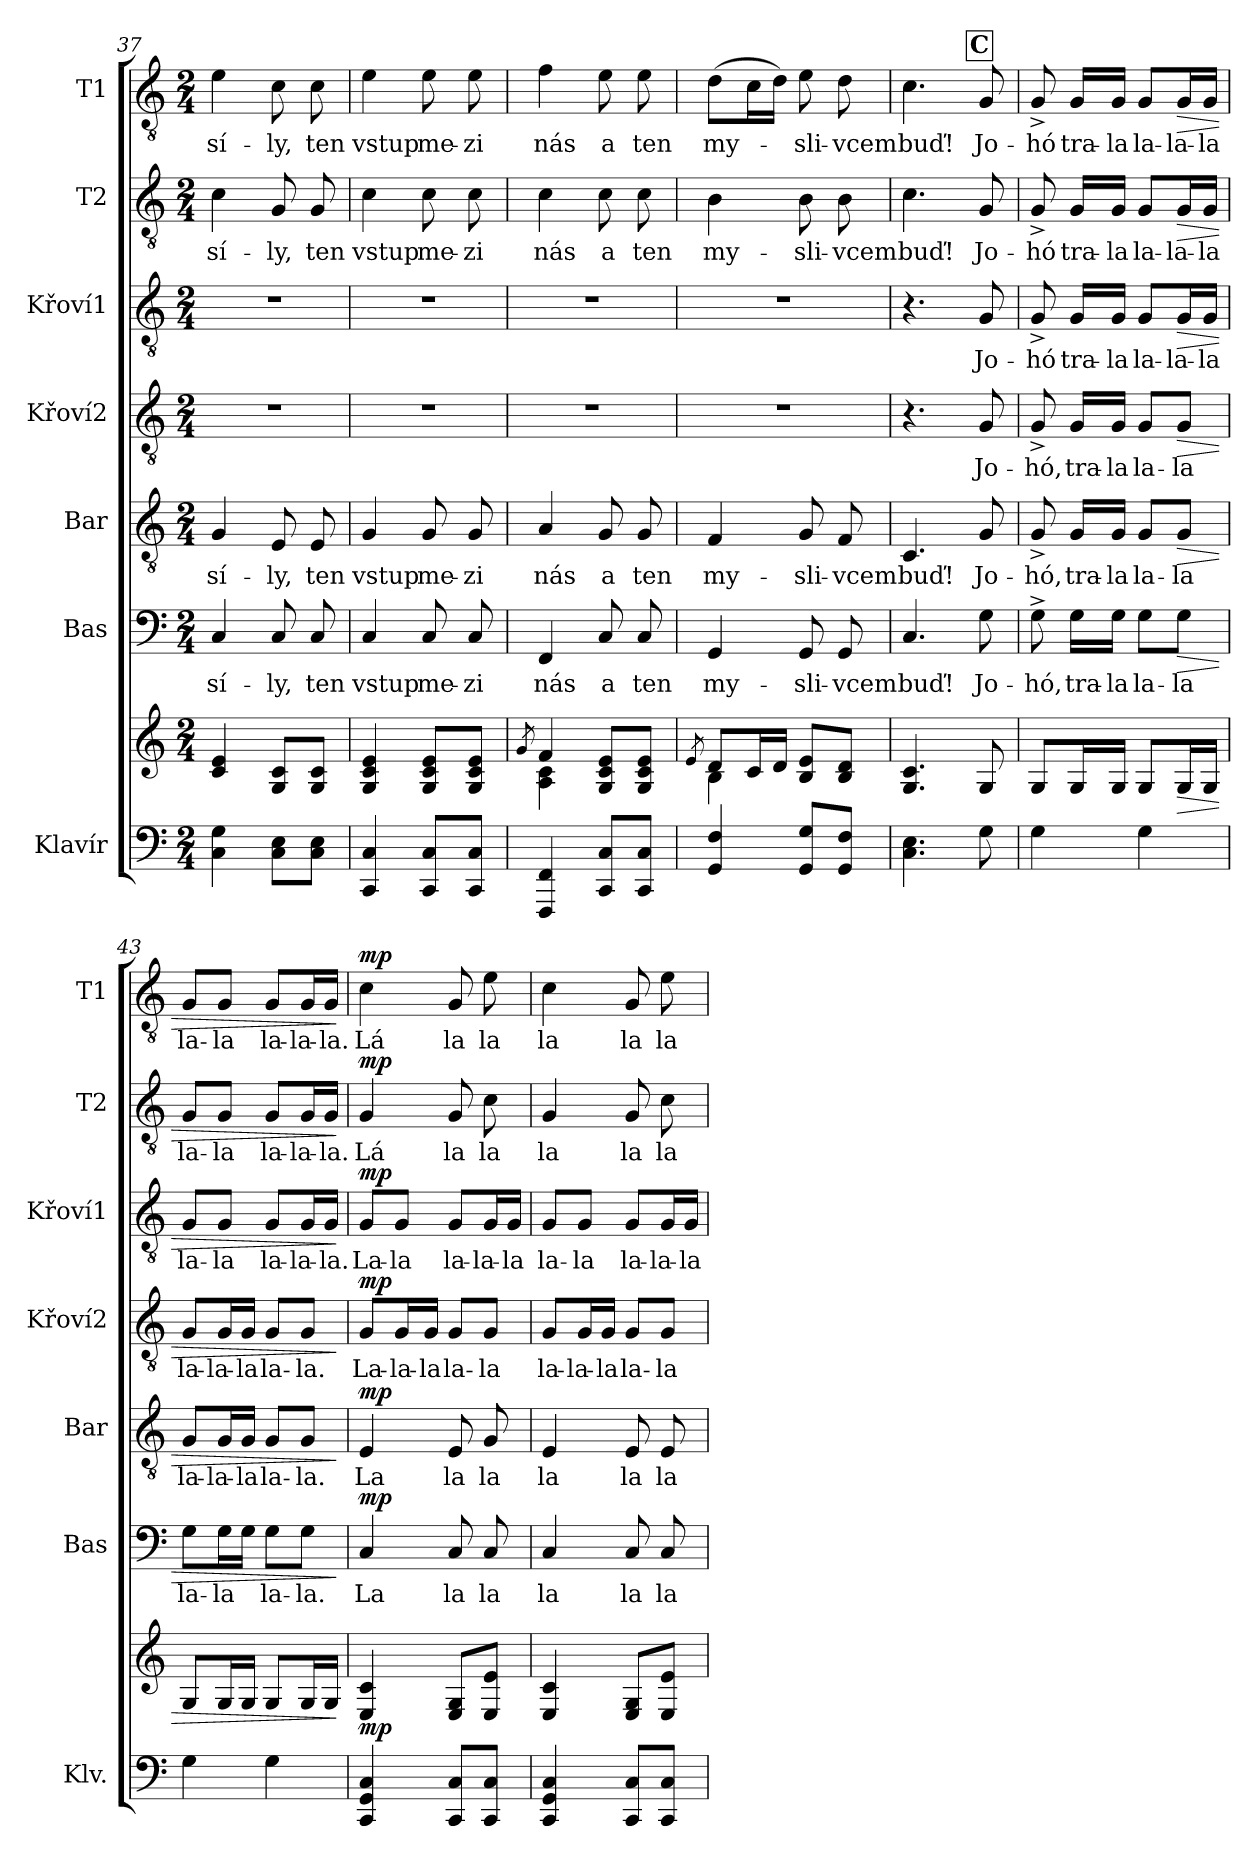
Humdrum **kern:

**kern	**kern	**dynam	**kern	**text	**dynam	**kern	**text	**dynam	**kern	**text	**dynam	**kern	**text	**dynam	**kern	**text	**dynam	**kern	**text	**dynam
*part7	*part7	*part7	*part6	*part6	*part6	*part5	*part5	*part5	*part4	*part4	*part4	*part3	*part3	*part3	*part2	*part2	*part2	*part1	*part1	*part1
*staff8	*staff7	*staff7/8	*staff6	*staff6	*staff6	*staff5	*staff5	*staff5	*staff4	*staff4	*staff4	*staff3	*staff3	*staff3	*staff2	*staff2	*staff2	*staff1	*staff1	*staff1
*I"Klavír	*	*	*I"Bas	*	*	*I"Bar	*	*	*I"Křoví2	*	*	*I"Křoví1	*	*	*I"T2	*	*	*I"T1	*	*
*I'Klv.	*	*	*I'Bas	*	*	*I'Bar	*	*	*I'Křoví2	*	*	*I'Křoví1	*	*	*I'T2	*	*	*I'T1	*	*
*clefF4	*clefG2	*	*clefF4	*	*	*clefGv2	*	*	*clefGv2	*	*	*clefGv2	*	*	*clefGv2	*	*	*clefGv2	*	*
*k[]	*k[]	*	*k[]	*	*	*k[]	*	*	*k[]	*	*	*k[]	*	*	*k[]	*	*	*k[]	*	*
*M2/4	*M2/4	*	*M2/4	*	*	*M2/4	*	*	*M2/4	*	*	*M2/4	*	*	*M2/4	*	*	*M2/4	*	*
=37	=37	=37	=37	=37	=37	=37	=37	=37	=37	=37	=37	=37	=37	=37	=37	=37	=37	=37	=37	=37
4C\ 4G\	4c/ 4e/	.	4C/	sí-	.	4G/	sí-	.	2r	.	.	2r	.	.	4c\	sí-	.	4e\	sí-	.
8C\ 8E\L	8G/ 8c/L	.	8C/	-ly,	.	8E/	-ly,	.	.	.	.	.	.	.	8G/	-ly,	.	8c\	-ly,	.
8C\ 8E\J	8G/ 8c/J	.	8C/	ten	.	8E/	ten	.	.	.	.	.	.	.	8G/	ten	.	8c\	ten	.
=38	=38	=38	=38	=38	=38	=38	=38	=38	=38	=38	=38	=38	=38	=38	=38	=38	=38	=38	=38	=38
4CC/ 4C/	4G/ 4c/ 4e/	.	4C/	vstup	.	4G/	vstup	.	2r	.	.	2r	.	.	4c\	vstup	.	4e\	vstup	.
8CC/ 8C/L	8G/ 8c/ 8e/L	.	8C/	me-	.	8G/	me-	.	.	.	.	.	.	.	8c\	me-	.	8e\	me-	.
8CC/ 8C/J	8G/ 8c/ 8e/J	.	8C/	-zi	.	8G/	-zi	.	.	.	.	.	.	.	8c\	-zi	.	8e\	-zi	.
=39	=39	=39	=39	=39	=39	=39	=39	=39	=39	=39	=39	=39	=39	=39	=39	=39	=39	=39	=39	=39
.	8qg/	.	.	.	.	.	.	.	.	.	.	.	.	.	.	.	.	.	.	.
*	*^	*	*	*	*	*	*	*	*	*	*	*	*	*	*	*	*	*	*	*
4FFF/ 4FF/	4f/	4A\ 4c\	.	4FF/	nás	.	4A/	nás	.	2r	.	.	2r	.	.	4c\	nás	.	4f\	nás	.
8CC/ 8C/L	8G/ 8c/ 8e/L	4ryy	.	8C/	a	.	8G/	a	.	.	.	.	.	.	.	8c\	a	.	8e\	a	.
8CC/ 8C/J	8G/ 8c/ 8e/J	.	.	8C/	ten	.	8G/	ten	.	.	.	.	.	.	.	8c\	ten	.	8e\	ten	.
!!LO:LB:g=z
=40	=40	=40	=40	=40	=40	=40	=40	=40	=40	=40	=40	=40	=40	=40	=40	=40	=40	=40	=40	=40	=40
.	8qe/	.	.	.	.	.	.	.	.	.	.	.	.	.	.	.	.	.	.	.	.
4GG/ 4F/	8d/L	4B\	.	4GG/	my-	.	4F/	my-	.	2r	.	.	2r	.	.	4B\	my-	.	(8d\L	my-	.
.	16c/L	.	.	.	.	.	.	.	.	.	.	.	.	.	.	.	.	.	16c\L	.	.
.	16d/JJ	.	.	.	.	.	.	.	.	.	.	.	.	.	.	.	.	.	16d\JJ)	.	.
8GG/ 8G/L	8B/ 8e/L	4ryy	.	8GG/	-sli-	.	8G/	-sli-	.	.	.	.	.	.	.	8B\	-sli-	.	8e\	-sli-	.
8GG/ 8F/J	8B/ 8d/J	.	.	8GG/	-vcem	.	8F/	-vcem	.	.	.	.	.	.	.	8B\	-vcem	.	8d\	-vcem	.
*	*v	*v	*	*	*	*	*	*	*	*	*	*	*	*	*	*	*	*	*	*	*
!!LO:REH:place=s1:a:B:fs=14:t=C:qo=1.5
=41	=41	=41	=41	=41	=41	=41	=41	=41	=41	=41	=41	=41	=41	=41	=41	=41	=41	=41	=41	=41
4.C\ 4.E\	4.G/ 4.c/	.	4.C/	buď!	.	4.C/	buď!	.	4.r	.	.	4.r	.	.	4.c\	buď!	.	4.c\	buď!	.
8G\	8G/	.	8G\	Jo-	.	8G/	Jo-	.	8G/	Jo-	.	8G/	Jo-	.	8G/	Jo-	.	8G/	Jo-	.
=42	=42	=42	=42	=42	=42	=42	=42	=42	=42	=42	=42	=42	=42	=42	=42	=42	=42	=42	=42	=42
4G\	8G/L	.	8G^\	-hó,	.	8G^/	-hó,	.	8G^/	-hó,	.	8G^/	-hó	.	8G^/	-hó	.	8G^/	-hó	.
.	16G/L	.	16G\LL	tra-	.	16G/LL	tra-	.	16G/LL	tra-	.	16G/LL	tra-	.	16G/LL	tra-	.	16G/LL	tra-	.
.	16G/JJ	.	16G\JJ	-la	.	16G/JJ	-la	.	16G/JJ	-la	.	16G/JJ	-la	.	16G/JJ	-la	.	16G/JJ	-la	.
4G\	8G/L	.	8G\L	la-	.	8G/L	la-	.	8G/L	la-	.	8G/L	la-	.	8G/L	la-	.	8G/L	la-	.
!	!	!LO:HP:b	!	!	!LO:HP:b	!	!	!LO:HP:b	!	!	!LO:HP:b	!	!	!LO:HP:b	!	!	!LO:HP:b	!	!	!LO:HP:b
.	16G/L	>	8G\J	-la	>	8G/J	-la	>	8G/J	-la	>	16G/L	-la-	>	16G/L	-la-	>	16G/L	-la-	>
.	16G/JJ	.	.	.	.	.	.	.	.	.	.	16G/JJ	-la	.	16G/JJ	-la	.	16G/JJ	-la	.
=43	=43	=43	=43	=43	=43	=43	=43	=43	=43	=43	=43	=43	=43	=43	=43	=43	=43	=43	=43	=43
4G\	8G/L	.	8G\L	la-	.	8G/L	la-	.	8G/L	la-	.	8G/L	la-	.	8G/L	la-	.	8G/L	la-	.
.	16G/L	.	16G\L	-la	.	16G/L	-la-	.	16G/L	-la-	.	8G/J	-la	.	8G/J	-la	.	8G/J	-la	.
.	16G/JJ	.	16G\JJ	.	.	16G/JJ	-la	.	16G/JJ	-la	.	.	.	.	.	.	.	.	.	.
4G\	8G/L	.	8G\L	la-	.	8G/L	la-	.	8G/L	la-	.	8G/L	la-	.	8G/L	la-	.	8G/L	la-	.
.	16G/L	.	8G\J	-la.	.	8G/J	-la.	.	8G/J	-la.	.	16G/L	-la-	.	16G/L	-la-	.	16G/L	-la-	.
.	16G/JJ	.	.	.	.	.	.	.	.	.	.	16G/JJ	-la.	.	16G/JJ	-la.	.	16G/JJ	-la.	.
.	.	]	.	.	]	.	.	]	.	.	]	.	.	]	.	.	]	.	.	]
=44	=44	=44	=44	=44	=44	=44	=44	=44	=44	=44	=44	=44	=44	=44	=44	=44	=44	=44	=44	=44
!	!	!LO:DY:b	!	!	!LO:DY:a	!	!	!LO:DY:a	!	!	!LO:DY:a	!	!	!LO:DY:a	!	!	!LO:DY:a	!	!	!LO:DY:a
4CC/ 4GG/ 4C/	4E/ 4c/	mp	4C/	La	mp	4E/	La	mp	8G/L	La-	mp	8G/L	La-	mp	4G/	Lá	mp	4c\	Lá	mp
.	.	.	.	.	.	.	.	.	16G/L	-la-	.	8G/J	-la	.	.	.	.	.	.	.
.	.	.	.	.	.	.	.	.	16G/JJ	-la	.	.	.	.	.	.	.	.	.	.
8CC/ 8C/L	8E/ 8G/L	.	8C/	la	.	8E/	la	.	8G/L	la-	.	8G/L	la-	.	8G/	la	.	8G/	la	.
8CC/ 8C/J	8E/ 8e/J	.	8C/	la	.	8G/	la	.	8G/J	-la	.	16G/L	-la-	.	8c\	la	.	8e\	la	.
.	.	.	.	.	.	.	.	.	.	.	.	16G/JJ	-la	.	.	.	.	.	.	.
=45	=45	=45	=45	=45	=45	=45	=45	=45	=45	=45	=45	=45	=45	=45	=45	=45	=45	=45	=45	=45
4CC/ 4GG/ 4C/	4E/ 4c/	.	4C/	la	.	4E/	la	.	8G/L	la-	.	8G/L	la-	.	4G/	la	.	4c\	la	.
.	.	.	.	.	.	.	.	.	16G/L	-la-	.	8G/J	-la	.	.	.	.	.	.	.
.	.	.	.	.	.	.	.	.	16G/JJ	-la	.	.	.	.	.	.	.	.	.	.
8CC/ 8C/L	8E/ 8G/L	.	8C/	la	.	8E/	la	.	8G/L	la-	.	8G/L	la-	.	8G/	la	.	8G/	la	.
8CC/ 8C/J	8E/ 8e/J	.	8C/	la	.	8E/	la	.	8G/J	-la	.	16G/L	-la-	.	8c\	la	.	8e\	la	.
.	.	.	.	.	.	.	.	.	.	.	.	16G/JJ	-la	.	.	.	.	.	.	.
=	=	=	=	=	=	=	=	=	=	=	=	=	=	=	=	=	=	=	=	=
*-	*-	*-	*-	*-	*-	*-	*-	*-	*-	*-	*-	*-	*-	*-	*-	*-	*-	*-	*-	*-
